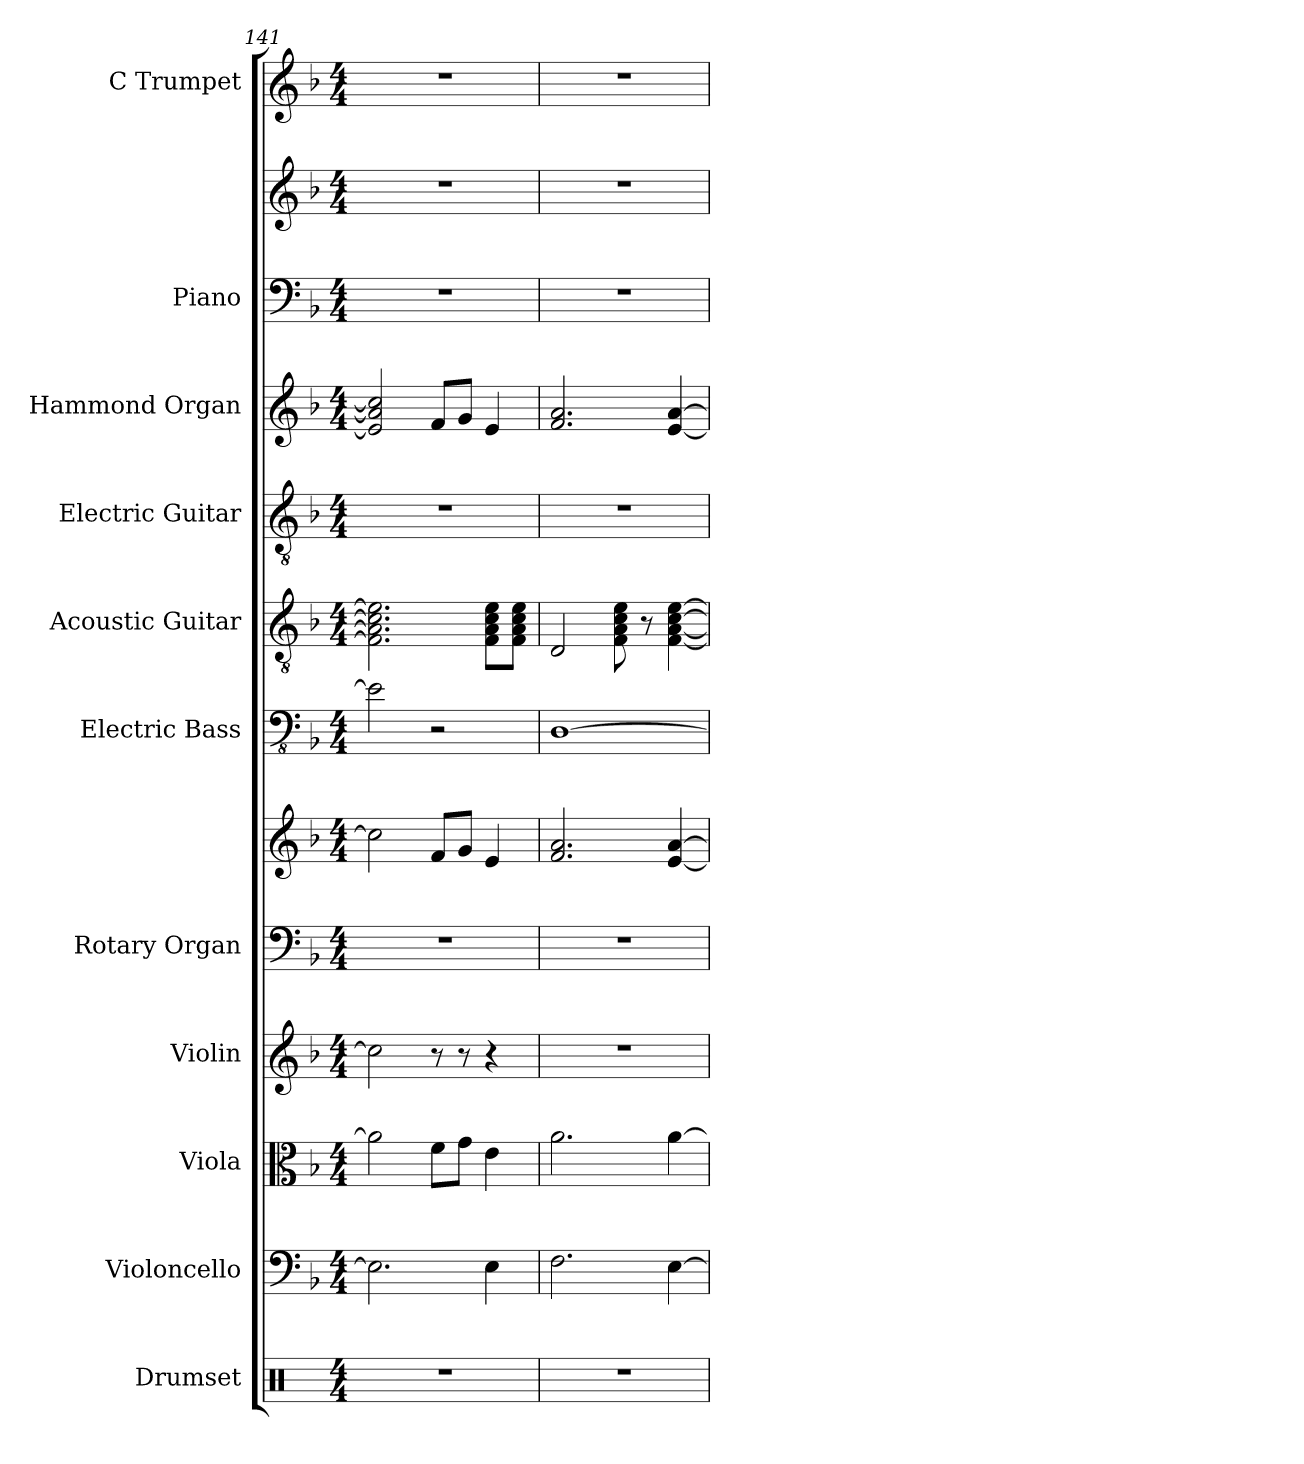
**kern	**kern	**kern	**kern	**kern	**kern	**kern	**kern	**kern	**kern	**kern	**kern	**kern
*part11	*part10	*part9	*part8	*part7	*part7	*part6	*part5	*part4	*part3	*part2	*part2	*part1
*staff13	*staff12	*staff11	*staff10	*staff9	*staff8	*staff7	*staff6	*staff5	*staff4	*staff3	*staff2	*staff1
*I"Drumset	*I"Violoncello	*I"Viola	*I"Violin	*I"Rotary Organ	*	*I"Electric Bass	*I"Acoustic Guitar	*I"Electric Guitar	*I"Hammond Organ	*I"Piano	*	*I"C Trumpet
*I'Drs.	*I'Vc.	*I'Vla.	*I'Vln.	*I'Rot. Org.	*	*I'El. B.	*I'Guit.	*I'El. Guit.	*I'Hm. Org.	*I'Pno.	*	*I'C Tpt.
*clefX	*clefF4	*clefC3	*clefG2	*clefF4	*clefG2	*clefFv4	*clefGv2	*clefGv2	*clefG2	*clefF4	*clefG2	*clefG2
*k[]	*k[b-]	*k[b-]	*k[b-]	*k[b-]	*k[b-]	*k[b-]	*k[b-]	*k[b-]	*k[b-]	*k[b-]	*k[b-]	*k[b-]
*M4/4	*M4/4	*M4/4	*M4/4	*M4/4	*M4/4	*M4/4	*M4/4	*M4/4	*M4/4	*M4/4	*M4/4	*M4/4
=141	=141	=141	=141	=141	=141	=141	=141	=141	=141	=141	=141	=141
1r	2.E\]	2a\]	2cc\]	1r	2cc\]	2E\]	2.F\] 2.A\] 2.c\] 2.e\]	1r	2e/] 2a/] 2cc/]	1r	1r	1r
.	.	8f\L	8r	.	8f/L	2r	.	.	8f/L	.	.	.
.	.	8g\J	8r	.	8g/J	.	.	.	8g/J	.	.	.
.	4E\	4e\	4r	.	4e/	.	8F\ 8A\ 8c\ 8e\L	.	4e/	.	.	.
.	.	.	.	.	.	.	8F\ 8A\ 8c\ 8e\J	.	.	.	.	.
=142	=142	=142	=142	=142	=142	=142	=142	=142	=142	=142	=142	=142
1r	2.F\	2.a\	1r	1r	2.f/ 2.a/	[1DD	2D/	1r	2.f/ 2.a/	1r	1r	1r
.	.	.	.	.	.	.	8F\ 8A\ 8c\ 8e\	.	.	.	.	.
.	.	.	.	.	.	.	8r	.	.	.	.	.
.	[4E\	[4a\	.	.	[4e/ [4a/	.	[4F\ [4A\ [4c\ [4e\	.	[4e/ [4a/	.	.	.
=	=	=	=	=	=	=	=	=	=	=	=	=
*-	*-	*-	*-	*-	*-	*-	*-	*-	*-	*-	*-	*-
